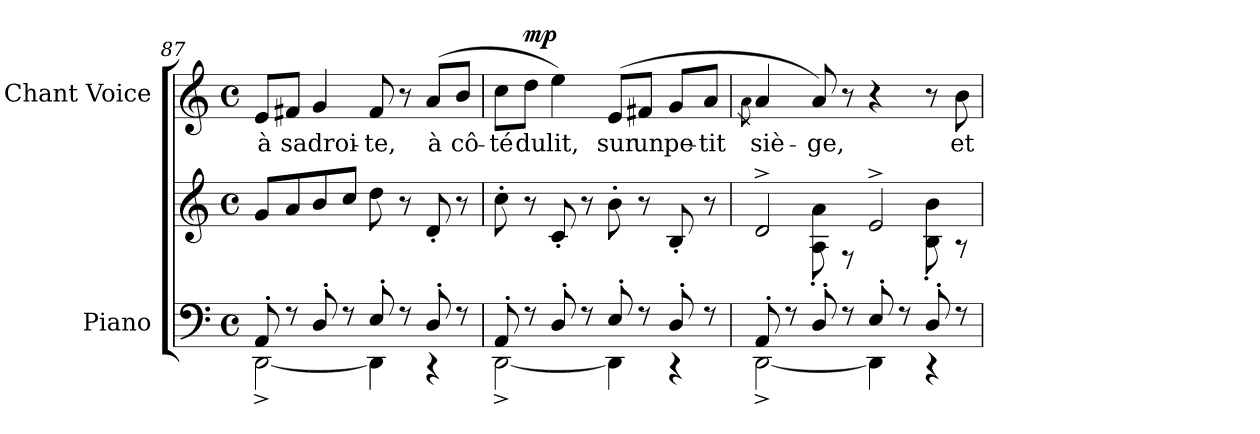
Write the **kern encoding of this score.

**kern	**kern	**kern	**text	**dynam
*part2	*part2	*part1	*part1	*part1
*staff3	*staff2	*staff1	*staff1	*staff1
*I"Piano	*	*I"Chant Voice	*	*
*I'Pno	*	*	*	*
*clefF4	*clefG2	*clefG2	*	*
*k[]	*k[]	*k[]	*	*
*M4/4	*M4/4	*M4/4	*	*
*met(c)	*met(c)	*met(c)	*	*
=87	=87	=87	=87	=87
*^	*	*	*	*
8AA'/	[2DD^\	8g/L	8e/L	à	.
8r	.	8a/	8f#X/J	sa	.
8D'/	.	8b/	4g/	droi-	.
8r	.	8cc/J	.	.	.
8E'/	4DD\]	8dd\	8f#/	-te,	.
8r	.	8r	8r	.	.
8D'/	4r	8d'/	(8a/L	à	.
8r	.	8r	8b/J	cô-	.
=88	=88	=88	=88	=88	=88
8AA'/	[2DD^\	8cc'\	8cc\L	-té	.
!	!	!	!	!	!LO:DY:a
8r	.	8r	8dd\J	du	mp
8D'/	.	8c'/	4ee\)	lit,	.
8r	.	8r	.	.	.
8E'/	4DD\]	8b'\	(8e/L	sur	.
8r	.	8r	8f#X/J	un	.
8D'/	4r	8B'/	8g/L	pe-	.
8r	.	8r	8a/J	-tit	.
=89	=89	=89	=89	=89	=89
.	.	.	8qa\	.	.
*	*	*^	*	*	*
8AA'/	[2DD^\	2d^/	4ryy	4a/	siè-	.
8r	.	.	.	.	.	.
8D'/	.	.	8A\' 8a\'	8a/)	-ge,	.
8r	.	.	8r	8r	.	.
8E'/	4DD\]	2e^/	4ryy	4r	.	.
8r	.	.	.	.	.	.
8D'/	4r	.	8B\' 8b\'	8r	.	.
8r	.	.	8r	8b\	et	.
*v	*v	*	*	*	*	*
*	*v	*v	*	*	*
=	=	=	=	=
*-	*-	*-	*-	*-
